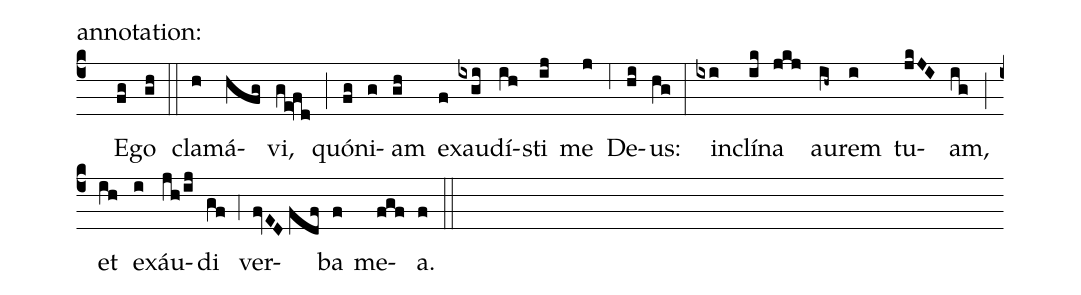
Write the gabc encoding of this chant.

mode:VI;
office-part:Communiones;
%%
(c4) () E(fg)go(gh) (::) cla(h)má(hfg)vi,(ge!fd) (;) quó(fg)ni(g)am(gh) ex(f)au(ixgi)dí(ih)sti(ij) me(j) (,6) De(hi)us:(hg) (:) in(ixi)clí(ik)na(jkj) au(ih~)rem(i) tu(jkJI)am,(ig) (;) et(ih) ex(i)áu(jh/ij)di(gf) (,4) ver(fvED//fdf)ba(f) me(fgf)a.(f) (::)
